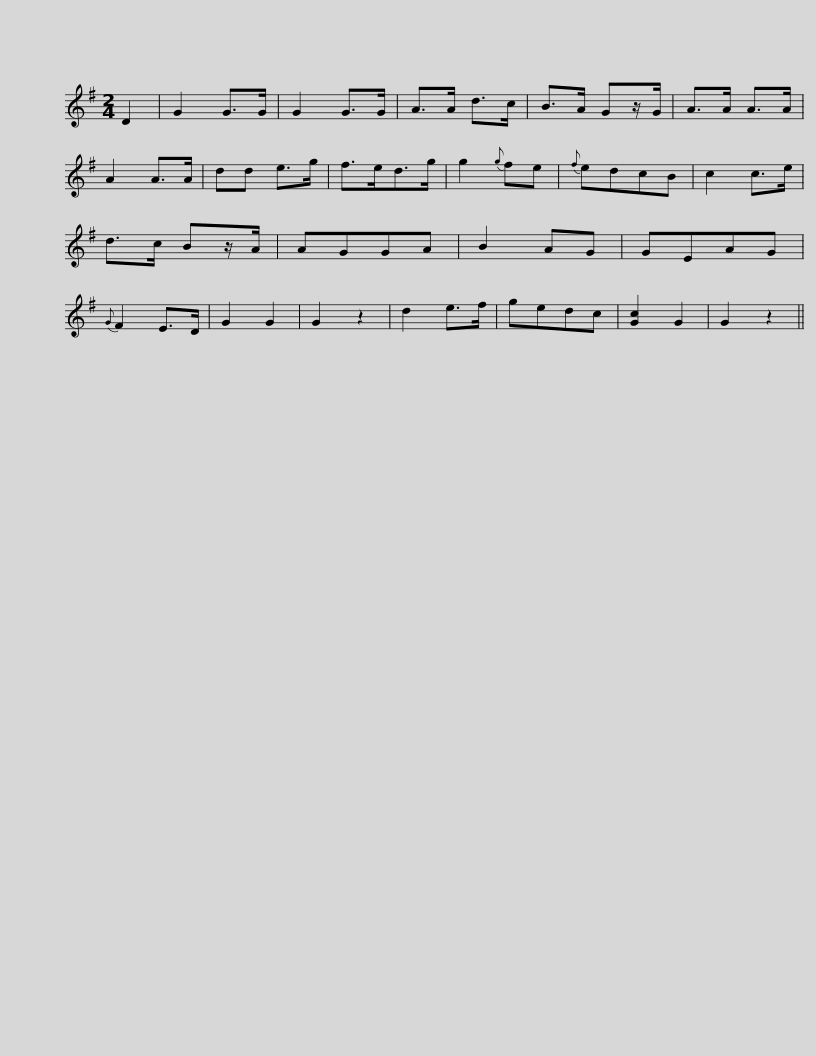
X:1
L:1/8
M:2/4
I:linebreak $
K:G
V:1 treble
V:1
 D2 | G2 G>G | G2 G>G | A>A d>c | B>A Gz/G/ | %5
 A>A A>A | A2 A>A | dd e>g | f>ed>g | g2{g} fe |$ %10
{f} edcB | c2 c>e | d>c Bz/A/ | AGGA | B2 AG | %15
 GEAG |{G} F2 E>D | G2 G2 | G2 z2 | d2 e>f | %20
 gedc | [Gc]2 G2 |$ G2 z2 || %23
